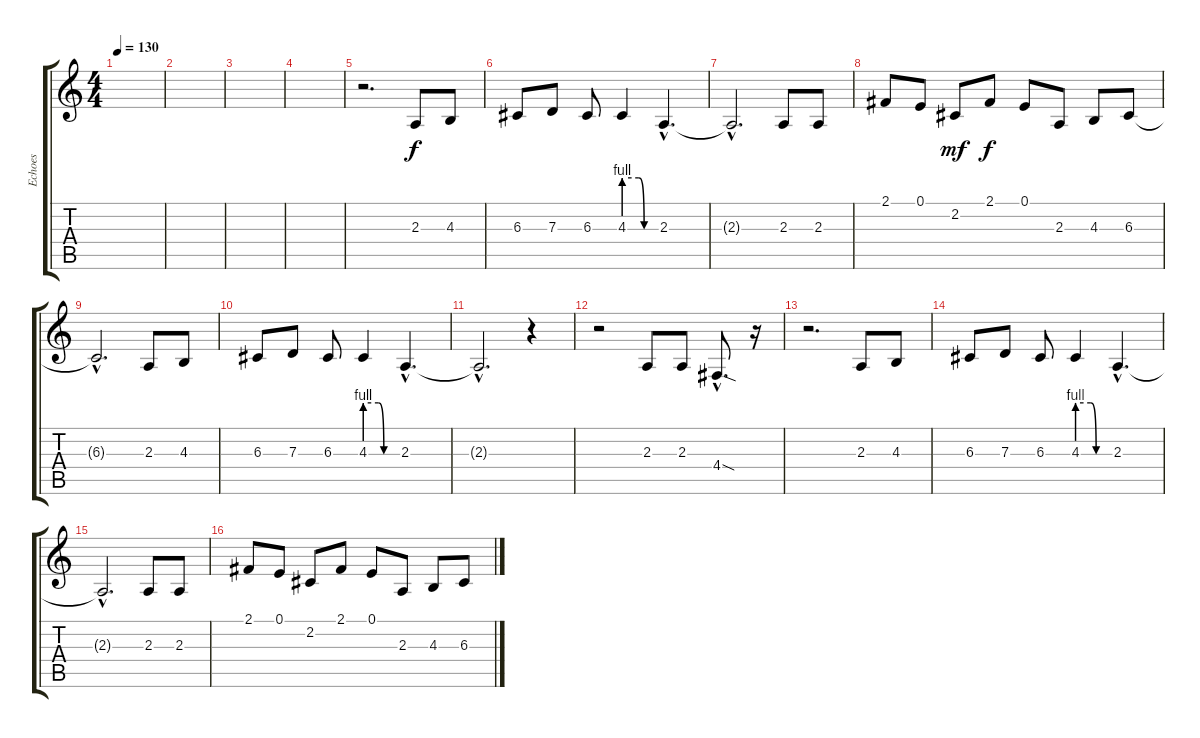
\track ("Echoes" "Echoes") {instrument violin}
\staff {score tabs}
\tuning (E4 B3 G3 D3 A2 E2) {hide}
\ts (4 4)
\tempo 130
\clef g2
\ks c
|
|
|
|
r.2{d} 2.3.8 4.3.8 |
6.3.8 7.3.8 6.3.8 4.3{be (custom 0 4 28 4 38 0 60 0)}.4 2.3{hac}.4{d} |
2.3{hac t}.2{d volume 0} 2.3.8{volume 13} 2.3.8 |
2.1.8 0.1.8 2.2.8{dy mf} 2.1.8{dy f} 0.1.8 2.3.8 4.3.8 6.3.8 |
6.3{hac t}.2{d volume 0} 2.3.8{volume 13} 4.3.8 |
6.3.8 7.3.8 6.3.8 4.3{be (custom 0 4 25 4 35 0 60 0)}.4 2.3{hac}.4{d} |
2.3{hac t}.2{d volume 0} r.4 |
r.2 2.3.8{volume 13} 2.3.8 4.4{sod hac}.8{d} r.16 |
r.2{d} 2.3.8 4.3.8 |
6.3.8 7.3.8 6.3.8 4.3{be (custom 0 4 25 4 35 0 60 0)}.4 2.3{hac}.4{d} |
2.3{hac t}.2{d volume 0} 2.3.8{volume 13} 2.3.8 |
2.1.8 0.1.8 2.2.8 2.1.8 0.1.8 2.3.8 4.3.8 6.3.8
